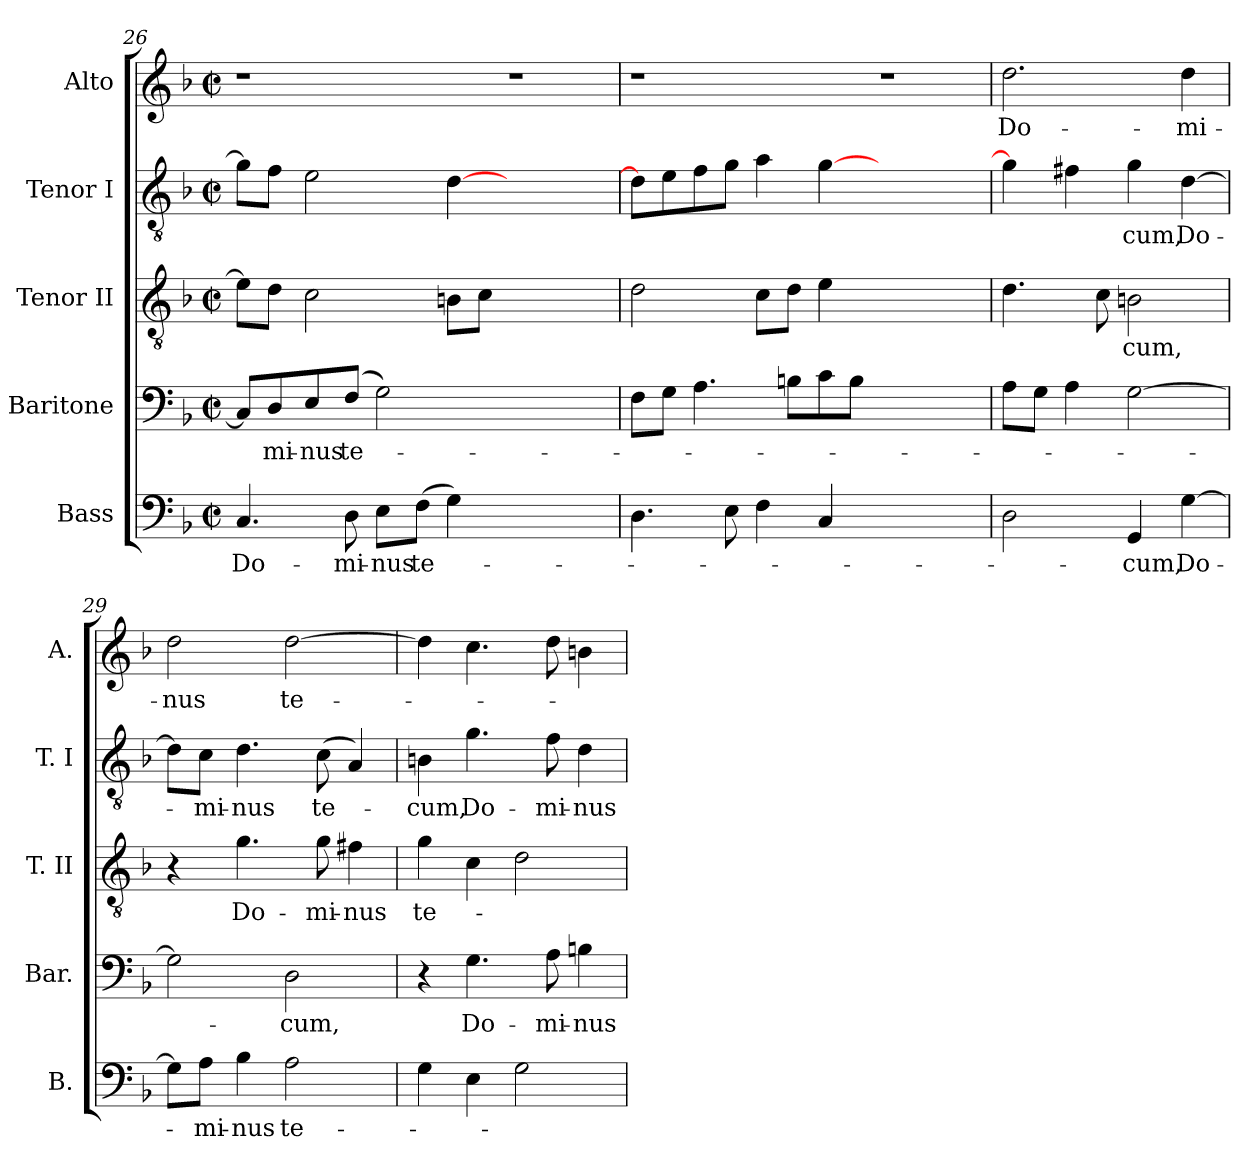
**kern	**text	**kern	**text	**kern	**text	**kern	**text	**kern	**text
*part5	*part5	*part4	*part4	*part3	*part3	*part2	*part2	*part1	*part1
*staff5	*staff5	*staff4	*staff4	*staff3	*staff3	*staff2	*staff2	*staff1	*staff1
*I"Bass	*	*I"Baritone	*	*I"Tenor II	*	*I"Tenor I	*	*I"Alto	*
*I'B.	*	*I'Bar.	*	*I'T. II	*	*I'T. I	*	*I'A.	*
*clefF4	*	*clefF4	*	*clefGv2	*	*clefGv2	*	*clefG2	*
*	*	*ITrd7c12	*	*ITrd7c12	*	*ITrd7c12	*	*	*
*k[b-]	*	*k[b-]	*	*k[b-]	*	*k[b-]	*	*k[b-]	*
*F:	*	*F:	*	*F:	*	*F:	*	*F:	*
*M2/2	*	*M2/2	*	*M2/2	*	*M2/2	*	*M2/2	*
*met(c|)	*	*met(c|)	*	*met(c|)	*	*met(c|)	*	*met(c|)	*
=26	=26	=26	=26	=26	=26	=26	=26	=26	=26
!	!LO:LY:b:color=#000000	!	!	!	!	!	!	!	!
4.Ci/	Do-	8CCi/L]	.	8Ei\L]	.	8Gi\L]	.	1r	.
!	!	!	!LO:LY:b:color=#000000	!	!	!	!	!	!
.	.	8DDi/	-mi-	8Di\J	.	8Fi\J	.	.	.
!	!	!	!LO:LY:b:color=#000000	!	!	!	!	!	!
.	.	8EEi/	-nus	2Ci\	.	2Ei\	.	.	.
!	!LO:LY:b:color=#000000	!	!	!	!	!	!	!	!
!	!	!	!LO:LY:b:color=#000000	!	!	!	!	!	!
8Di\	-mi-	(8FFi/J	te-	.	.	.	.	.	.
!	!LO:LY:b:color=#000000	!	!	!	!	!	!	!	!
8Ei\L	-nus	2GGi\)	.	.	.	.	.	.	.
!	!LO:LY:b:color=#000000	!	!	!	!	!	!	!	!
(8Fi\J	te-	.	.	.	.	.	.	.	.
4Gi\)	.	.	.	8BBni\L	.	[>4Di\	.	.	.
.	.	.	.	8Ci\J	.	.	.	.	.
1ryy	.	1ryy	.	1ryy	.	1ryy	.	1r	.
!!LO:PB:g=z
=27	=27	=27	=27	=27	=27	=27	=27	=27	=27
4.Di\	.	8FFi\L	.	2Di\	.	8Di\L]	.	1r	.
.	.	8GGi\J	.	.	.	8Ei\	.	.	.
.	.	4.AAi\	.	.	.	8Fi\	.	.	.
8Ei\	.	.	.	.	.	8Gi\J	.	.	.
4Fi\	.	.	.	8Ci\L	.	4Ai\	.	.	.
.	.	8BBni\L	.	8Di\J	.	.	.	.	.
4Ci/	.	8Ci\	.	4Ei\	.	[>4Gi\	.	.	.
.	.	8BBi\J	.	.	.	.	.	.	.
1ryy	.	1ryy	.	1ryy	.	1ryy	.	1r	.
=28	=28	=28	=28	=28	=28	=28	=28	=28	=28
!	!	!	!	!	!	!	!	!	!LO:LY:b:color=#000000
2Di\	.	8AAi\L	.	4.Di\	.	4Gi\]	.	2.ddi\	Do-
.	.	8GGi\J	.	.	.	.	.	.	.
.	.	4AAi\	.	.	.	4F#Xi\	.	.	.
.	.	.	.	8Ci\	.	.	.	.	.
!	!LO:LY:b:color=#000000	!	!	!	!	!	!	!	!
!	!	!	!	!	!LO:LY:b:color=#000000	!	!	!	!
!	!	!	!	!	!	!	!LO:LY:b:color=#000000	!	!
4GGi/	-cum,	[>2GGi\	.	2BBni\	-cum,	4Gi\	-cum,	.	.
!	!LO:LY:b:color=#000000	!	!	!	!	!	!	!	!
!	!	!	!	!	!	!	!LO:LY:b:color=#000000	!	!
!	!	!	!	!	!	!	!	!	!LO:LY:b:color=#000000
[>4Gi\	Do-	.	.	.	.	[>4Di\	Do-	4ddi\	-mi-
=29	=29	=29	=29	=29	=29	=29	=29	=29	=29
!	!	!	!	!	!	!	!	!	!LO:LY:b:color=#000000
8Gi\L]	.	2GGi\]	.	4r	.	8Di\L]	.	2ddi\	-nus
!	!LO:LY:b:color=#000000	!	!	!	!	!	!	!	!
!	!	!	!	!	!	!	!LO:LY:b:color=#000000	!	!
8Ai\J	-mi-	.	.	.	.	8Ci\J	-mi-	.	.
!	!LO:LY:b:color=#000000	!	!	!	!	!	!	!	!
!	!	!	!	!	!LO:LY:b:color=#000000	!	!	!	!
!	!	!	!	!	!	!	!LO:LY:b:color=#000000	!	!
4B-i\	-nus	.	.	4.Gi\	Do-	4.Di\	-nus	.	.
!	!LO:LY:b:color=#000000	!	!	!	!	!	!	!	!
!	!	!	!LO:LY:b:color=#000000	!	!	!	!	!	!
!	!	!	!	!	!	!	!	!	!LO:LY:b:color=#000000
2Ai\	te-	2DDi\	-cum,	.	.	.	.	[>2ddi\	te-
!	!	!	!	!	!LO:LY:b:color=#000000	!	!	!	!
!	!	!	!	!	!	!	!LO:LY:b:color=#000000	!	!
.	.	.	.	8Gi\	-mi-	(8Ci\	te-	.	.
!	!	!	!	!	!LO:LY:b:color=#000000	!	!	!	!
.	.	.	.	4F#Xi\	-nus	4AAi/)	.	.	.
=30	=30	=30	=30	=30	=30	=30	=30	=30	=30
!	!	!	!	!	!LO:LY:b:color=#000000	!	!	!	!
!	!	!	!	!	!	!	!LO:LY:b:color=#000000	!	!
4Gi\	.	4r	.	4Gi\	te-	4BBni\	-cum,	4ddi\]	.
!	!	!	!LO:LY:b:color=#000000	!	!	!	!	!	!
!	!	!	!	!	!	!	!LO:LY:b:color=#000000	!	!
4Ei\	.	4.GGi\	Do-	4Ci\	.	4.Gi\	Do-	4.cci\	.
2Gi\	.	.	.	2Di\	.	.	.	.	.
!	!	!	!LO:LY:b:color=#000000	!	!	!	!	!	!
!	!	!	!	!	!	!	!LO:LY:b:color=#000000	!	!
.	.	8AAi\	-mi-	.	.	8Fi\	-mi-	8ddi\	.
!	!	!	!LO:LY:b:color=#000000	!	!	!	!	!	!
!	!	!	!	!	!	!	!LO:LY:b:color=#000000	!	!
.	.	4BBni\	-nus	.	.	4Di\	-nus	4bni\	.
=	=	=	=	=	=	=	=	=	=
*-	*-	*-	*-	*-	*-	*-	*-	*-	*-
